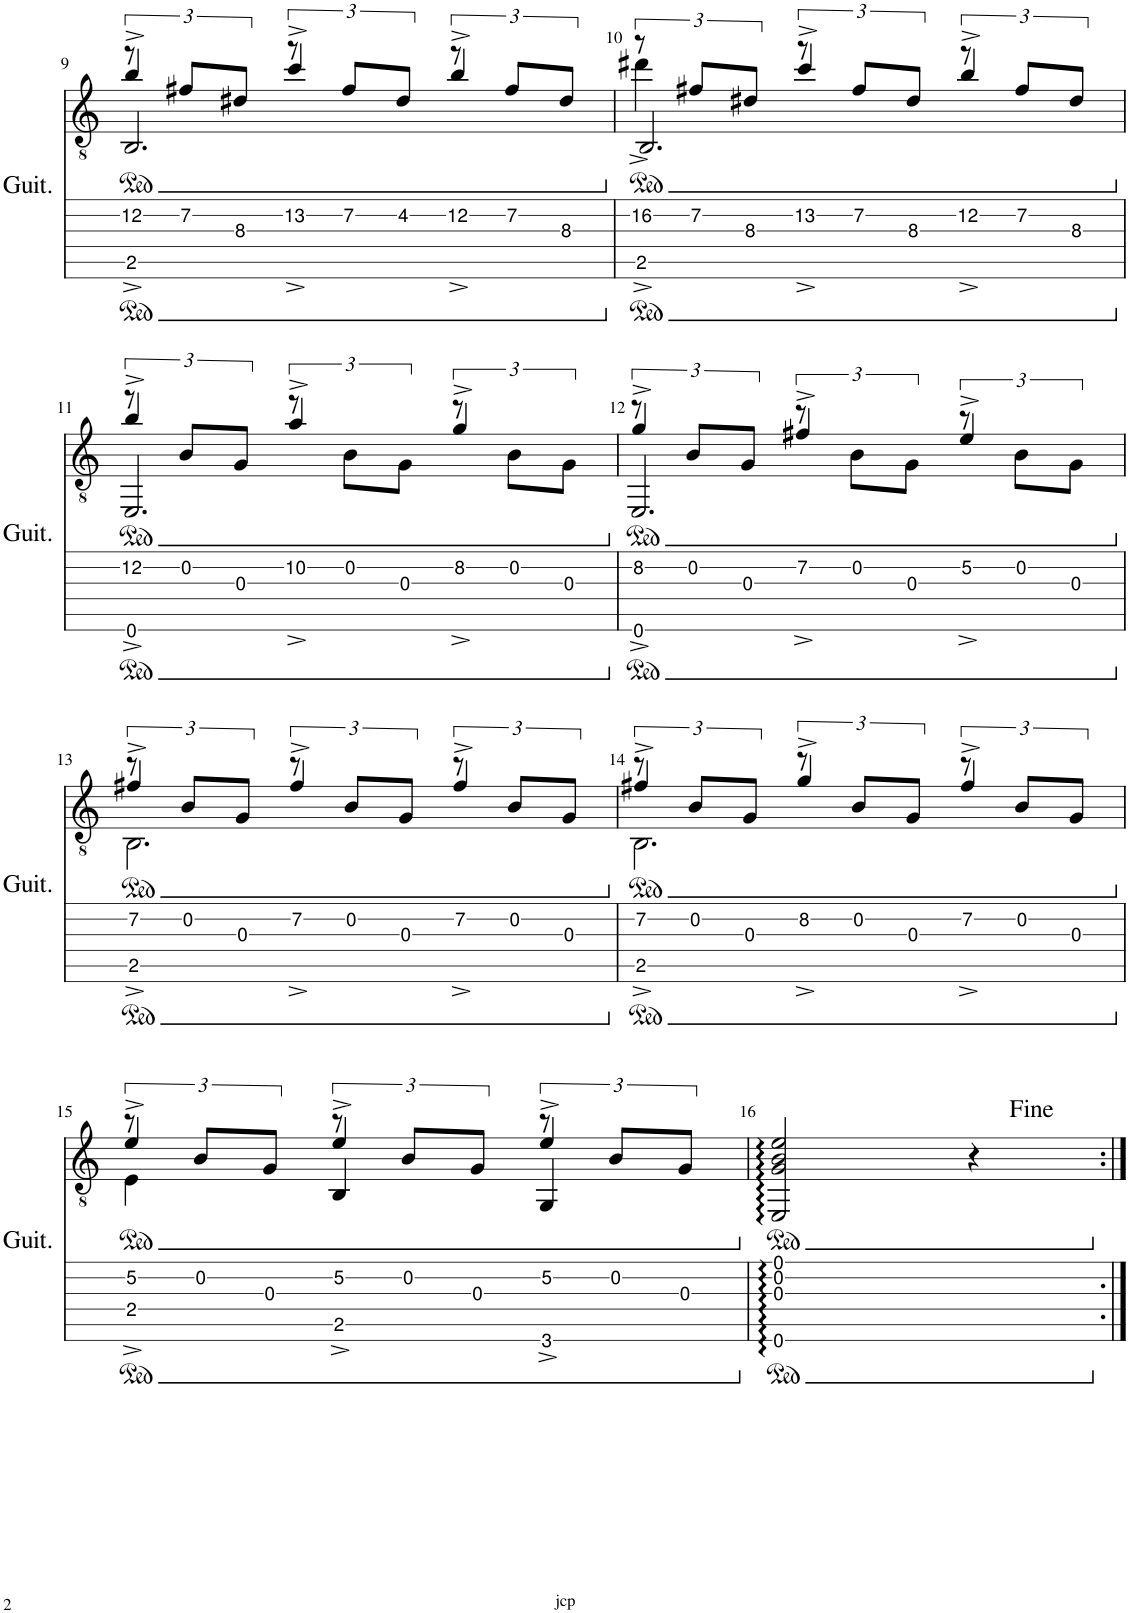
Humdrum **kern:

**kern	**kern
*part1	*part1
*staff2	*staff1
*I"Guitar	*
*I'Guit.	*
!!LO:PB:g=z
*	*clefGv2
*k[]	*k[]
*M3/4	*M3/4
*Xbrackettup	*
=9	=9
*^	*
*	*^	*
*	*	*	*ped
*	*	*	*^
*	*	*	*	*^
12r	2.BB	4b^	12r	2.BB/	4b^/
12f#L	.	.	12f#X/L	.	.
12d#J	.	.	12d#X/J	.	.
12r	.	4cc^	12r	.	4cc^/
12f#L	.	.	12f#/L	.	.
12d#J	.	.	12d#/J	.	.
12r	.	4b^	12r	.	4b^/
12f#L	.	.	12f#/L	.	.
12d#J	.	.	12d#/J	.	.
=10	=10	=10	=10	=10	=10
*	*	*	*Xped	*	*
*	*	*	*ped	*	*
12r	2.BB	4dd#^	12r	2.BB/	4dd#X^\
12f#L	.	.	12f#X/L	.	.
12d#J	.	.	12d#X/J	.	.
12r	.	4cc^	12r	.	4cc^/
12f#L	.	.	12f#/L	.	.
12d#J	.	.	12d#/J	.	.
12r	.	4b^	12r	.	4b^/
12f#L	.	.	12f#/L	.	.
12d#J	.	.	12d#/J	.	.
!!LO:LB:g=z	!!	!!
=11	=11	=11	=11	=11	=11
*	*	*	*Xped	*	*
*	*	*	*ped	*	*
12r	2.EE	4b^	12r	2.EE/	4b^/
12BL	.	.	12B/L	.	.
12GJ	.	.	12G/J	.	.
12r	.	4a^	12r	.	4a^/
12BL	.	.	12B\L	.	.
12GJ	.	.	12G\J	.	.
12r	.	4g^	12r	.	4g^/
12BL	.	.	12B\L	.	.
12GJ	.	.	12G\J	.	.
=12	=12	=12	=12	=12	=12
*	*	*	*Xped	*	*
*	*	*	*ped	*	*
12r	2.EE	4g^	12r	2.EE/	4g^/
12BL	.	.	12B/L	.	.
12GJ	.	.	12G/J	.	.
12r	.	4f#^	12r	.	4f#X^/
12BL	.	.	12B\L	.	.
12GJ	.	.	12G\J	.	.
12r	.	4e^	12r	.	4e^/
12BL	.	.	12B\L	.	.
12GJ	.	.	12G\J	.	.
!!LO:LB:g=z	!!	!!
=13	=13	=13	=13	=13	=13
*	*	*	*Xped	*	*
*	*	*	*ped	*	*
12r	2.BB	4f#^	12r	2.BB\	4f#X^/
12BL	.	.	12B/L	.	.
12GJ	.	.	12G/J	.	.
12r	.	4f#^	12r	.	4f#^/
12BL	.	.	12B/L	.	.
12GJ	.	.	12G/J	.	.
12r	.	4f#^	12r	.	4f#^/
12BL	.	.	12B/L	.	.
12GJ	.	.	12G/J	.	.
=14	=14	=14	=14	=14	=14
*	*	*	*Xped	*	*
*	*	*	*ped	*	*
12r	2.BB	4f#^	12r	2.BB\	4f#X^/
12BL	.	.	12B/L	.	.
12GJ	.	.	12G/J	.	.
12r	.	4g^	12r	.	4g^/
12BL	.	.	12B/L	.	.
12GJ	.	.	12G/J	.	.
12r	.	4f#^	12r	.	4f#^/
12BL	.	.	12B/L	.	.
12GJ	.	.	12G/J	.	.
!!LO:LB:g=z	!!	!!
=15	=15	=15	=15	=15	=15
*	*	*	*Xped	*	*
*	*	*	*ped	*	*
12r	4E	4e^	12r	4E\	4e^/
12BL	.	.	12B/L	.	.
12GJ	.	.	12G/J	.	.
12r	4BB	4e^	12r	4BB/	4e^/
12BL	.	.	12B/L	.	.
12GJ	.	.	12G/J	.	.
12r	4GG	4e^	12r	4GG/	4e^/
12BL	.	.	12B/L	.	.
12GJ	.	.	12G/J	.	.
*v	*v	*v	*	*	*
*	*v	*v	*v
=16	=16
*	*Xped
*	*ped
2EE 2G 2B 2e	2EE/ 2G/ 2B/ 2e/
4r	4r
*	*Xped
=:|!	=:|!
*-	*-
